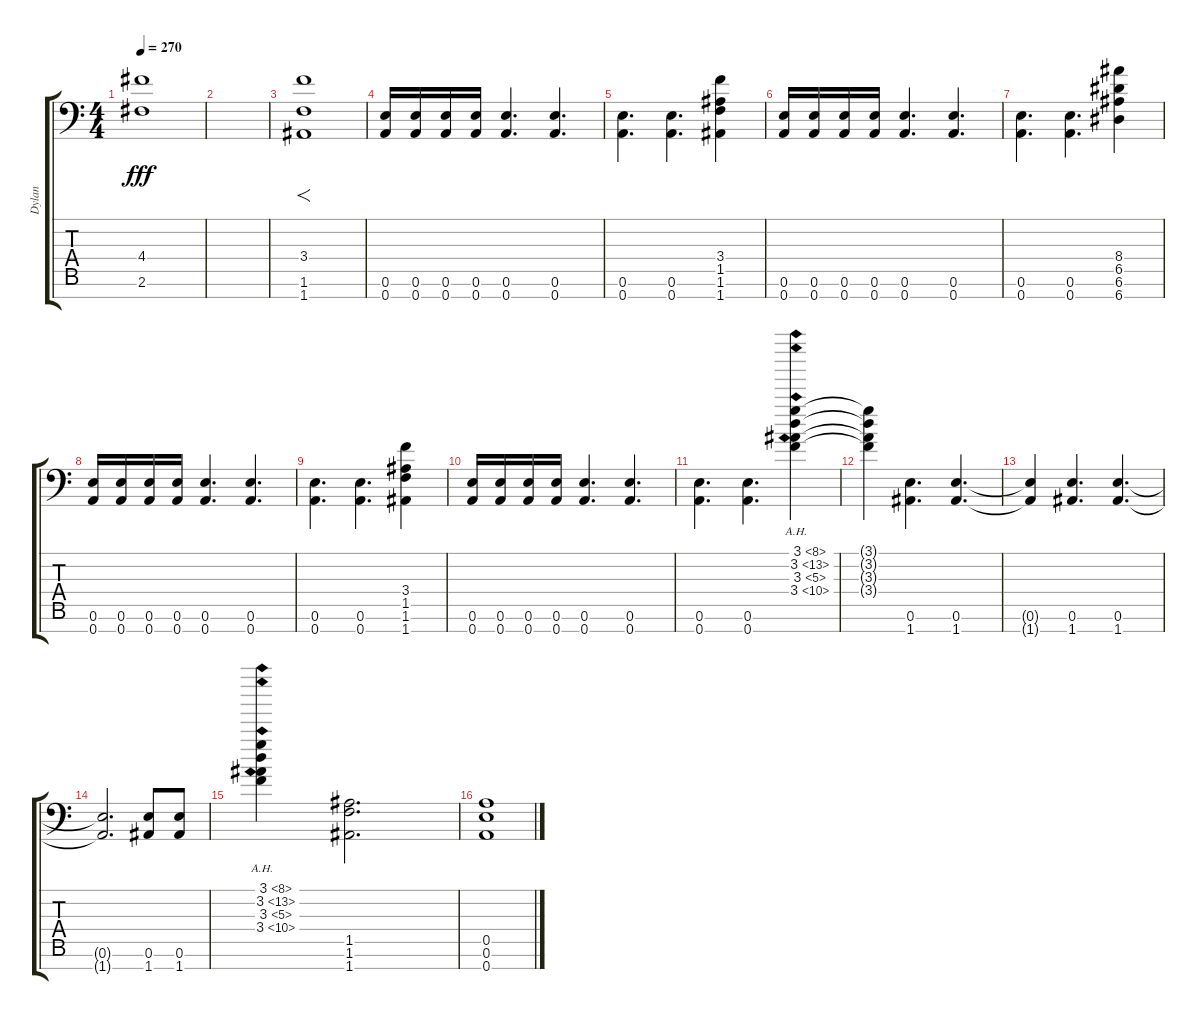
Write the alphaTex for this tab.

\track ("Dylan" "Dylan") {instrument distortionguitar}
\staff {score tabs}
\tuning (E4 B3 G3 D3 A2 E2 A1) {hide}
\ts (4 4)
\tempo 270
\clef f4
\ks c
(4.4 2.6).1{dy fff} |
|
(3.4 1.6 1.7).1{f} |
(0.6 0.7).16{beam merge} (0.6 0.7).16{beam merge} (0.6 0.7).16{beam merge} (0.6 0.7).16 (0.6 0.7).4{d} (0.6 0.7).4{d} |
(0.6 0.7).4{d beam merge} (0.6 0.7).4{d beam merge} (3.4 1.5 1.6 1.7).4 |
(0.6 0.7).16{beam merge} (0.6 0.7).16{beam merge} (0.6 0.7).16{beam merge} (0.6 0.7).16 (0.6 0.7).4{d} (0.6 0.7).4{d} |
(0.6 0.7).4{d beam merge} (0.6 0.7).4{d beam merge} (8.4 6.5 6.6 6.7).4 |
(0.6 0.7).16{beam merge} (0.6 0.7).16{beam merge} (0.6 0.7).16{beam merge} (0.6 0.7).16 (0.6 0.7).4{d} (0.6 0.7).4{d} |
(0.6 0.7).4{d beam merge} (0.6 0.7).4{d beam merge} (3.4 1.5 1.6 1.7).4 |
(0.6 0.7).16{beam merge} (0.6 0.7).16{beam merge} (0.6 0.7).16{beam merge} (0.6 0.7).16 (0.6 0.7).4{d} (0.6 0.7).4{d} |
(0.6 0.7).4{d beam merge} (0.6 0.7).4{d beam merge} (3.1{ah 5} 3.2{ah 10} 3.3{ah 2} 3.4{ah 7}).4 |
(3.1{t} 3.2{t} 3.3{t} 3.4{t}).4{beam merge} (0.6 1.7).4{d} (0.6 1.7).4{d} |
(0.6{t} 1.7{t}).4{beam merge} (0.6 1.7).4{d} (0.6 1.7).4{d} |
(0.6{t} 1.7{t}).2{d beam merge} (0.6 1.7).8{beam merge} (0.6 1.7).8 |
(3.1{ah 5} 3.2{ah 10} 3.3{ah 2} 3.4{ah 7}).4 (1.5 1.6 1.7).2{d} |
(0.5 0.6 0.7).1
